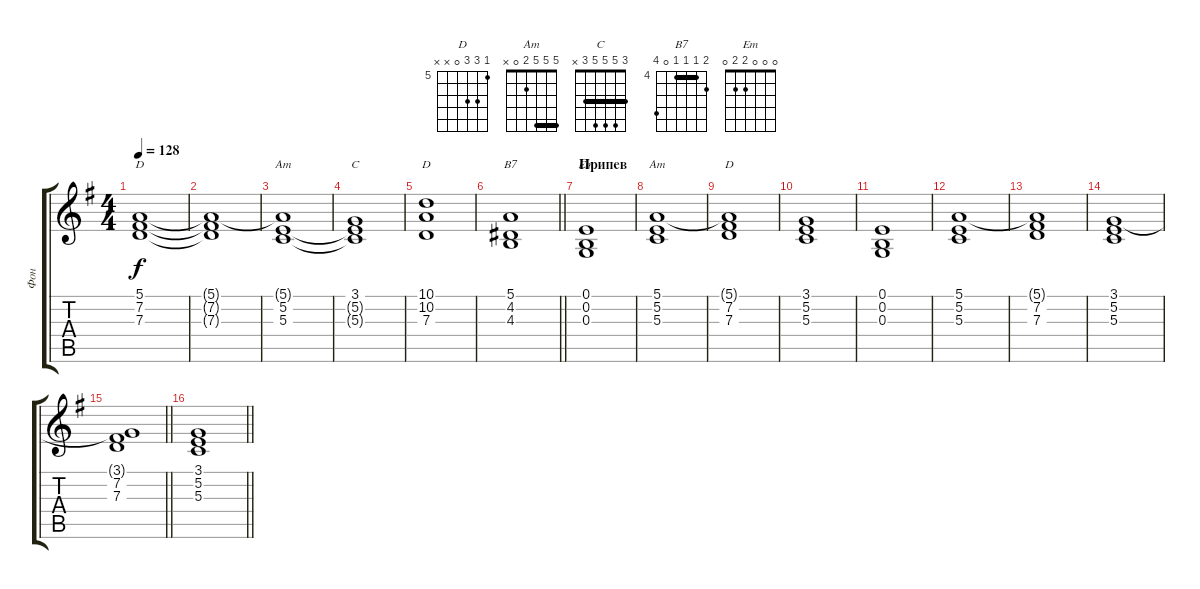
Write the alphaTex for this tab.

\track ("Фон" "Фон") {instrument pad2warm}
\staff {score tabs}
\tuning (E4 B3 G3 D3 A2 E2) {hide}
\chord ("D" 5 7 7 7 5 x) {firstfret 5 barre 5}
\chord ("Am" 5 5 5 7 7 5) {firstfret 5 barre 5}
\chord ("C" 3 5 5 5 3 x) {barre 3}
\chord ("D" 10 10 7 7 9 10) {firstfret 7 barre (7 10)}
\chord ("B7" 5 4 4 4 0 7) {firstfret 4 barre 4}
\chord ("Em" 0 0 0 2 2 0)
\chord ("Am" 5 5 5 2 0 x) {barre 5}
\chord ("D" 5 7 7 0 x x) {firstfret 5}
\ts (4 4)
\tempo 128
\clef g2
\ks eminor
(5.1 7.2 7.3).1{ch "D" dy f} |
(5.1{t} 7.2{t} 7.3{t}).1 |
(5.1{t} 5.2 5.3).1{ch "Am"} |
(3.1 5.2{t} 5.3{t}).1{ch "C"} |
(10.1 10.2 7.3).1{ch "D"} |
\barLineRight lightlight
(5.1 4.2 4.3).1{ch "B7"} |
\section ("" "Припев")
(0.1 0.2 0.3).1{ch "Em"} |
(5.1 5.2 5.3).1{ch "Am"} |
(5.1{t} 7.2 7.3).1{ch "D"} |
(3.1 5.2 5.3).1 |
(0.1 0.2 0.3).1 |
(5.1 5.2 5.3).1 |
(5.1{t} 7.2 7.3).1 |
(3.1 5.2 5.3).1 |
\barLineRight lightlight
(3.1{t} 7.2 7.3).1 |
\barLineRight lightlight
(3.1 5.2 5.3).1
